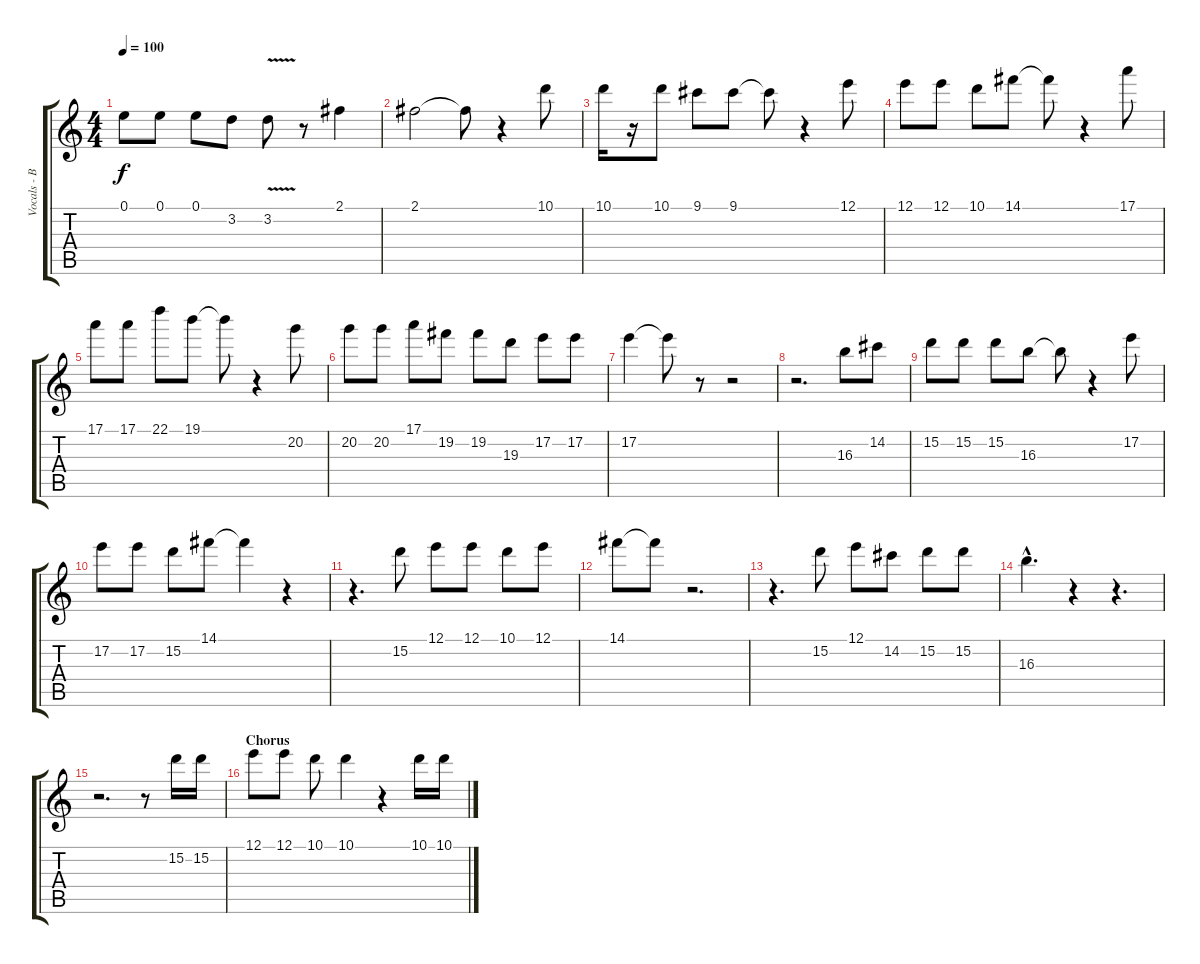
\track ("Vocals - Backing Vocals" "Vocals - B") {instrument electricguitarjazz}
\staff {score tabs}
\tuning (E4 B3 G3 D3 A2 E2) {hide}
\ts (4 4)
\tempo 100
\clef g2
\ks c
0.1.8{dy f} 0.1.8 0.1.8 3.2.8 3.2{v}.8 r.8 2.1.4 |
2.1.2 2.1{t}.8 r.4 10.1.8 |
10.1.16 r.16 10.1.8 9.1.8 9.1.8 9.1{t}.8 r.4 12.1.8 |
12.1.8 12.1.8 10.1.8 14.1.8 14.1{t}.8 r.4 17.1.8 |
17.1.8 17.1.8 22.1.8 19.1.8 19.1{t}.8 r.4 20.2.8 |
20.2.8 20.2.8 17.1.8 19.2.8 19.2.8 19.3.8 17.2.8 17.2.8 |
17.2.4 17.2{t}.8 r.8 r.2 |
r.2{d} 16.3.8 14.2.8 |
15.2.8 15.2.8 15.2.8 16.3.8 16.3{t}.8 r.4 17.2.8 |
17.2.8 17.2.8 15.2.8 14.1.8 14.1{t}.4 r.4 |
r.4{d} 15.2.8 12.1.8 12.1.8 10.1.8 12.1.8 |
14.1.8 14.1{t}.8 r.2{d} |
r.4{d} 15.2.8 12.1.8 14.2.8 15.2.8 15.2.8 |
16.3{hac}.4{d} r.4 r.4{d} |
r.2{d} r.8 15.2.16 15.2.16 |
\section ("" "Chorus")
12.1.8 12.1.8 10.1.8 10.1.4 r.4 10.1.16 10.1.16
